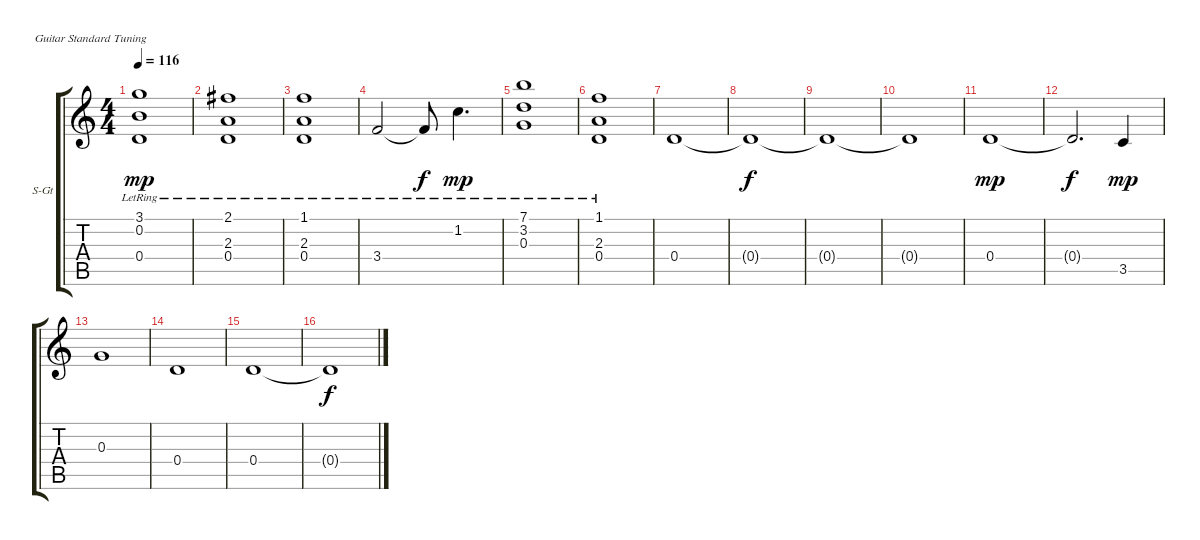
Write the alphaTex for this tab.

\bracketExtendMode groupsimilarinstruments
\firstSystemTrackNameOrientation horizontal
\otherSystemsTrackNameOrientation horizontal
\track ("clavier" "S-Gt") {instrument synthstrings1}
\staff {score tabs}
\tuning (E4 B3 G3 D3 A2 E2)
\displaytranspose 12
\ts (4 4)
\tempo 116
\clef g2
\ks c
(3.1{lr} 0.2{lr} 0.4{lr}).1{dy mp} |
(2.1{lr} 2.3{lr} 0.4{lr}).1 |
(1.1{lr} 2.3{lr} 0.4{lr}).1 |
3.4{lr}.2 3.4{lr t}.8{dy f} 1.2{lr}.4{d dy mp} |
(7.1{lr} 3.2{lr} 0.3{lr}).1 |
(1.1{lr} 2.3{lr} 0.4{lr}).1 |
0.4.1 |
0.4{t}.1{dy f} |
0.4{t}.1 |
0.4{t}.1 |
0.4.1{dy mp} |
0.4{t}.2{d dy f} 3.5.4{dy mp} |
0.3.1 |
0.4.1 |
0.4.1 |
0.4{t}.1{dy f}
